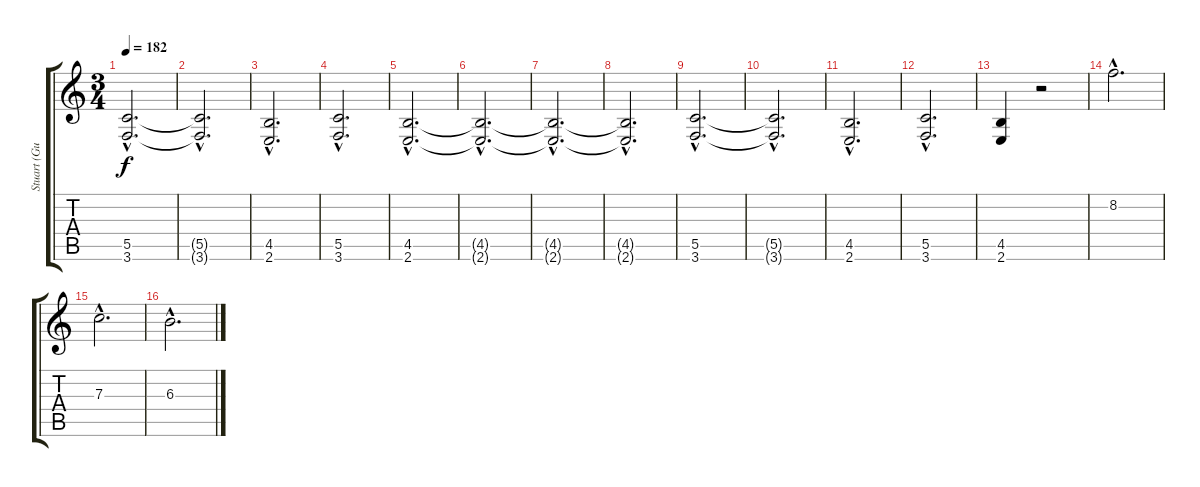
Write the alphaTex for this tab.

\track ("Stuart (Guitar)" "Stuart (Gu") {instrument distortionguitar}
\staff {score tabs}
\tuning (D4 A3 F3 C3 G2 D2) {hide}
\ts (3 4)
\tempo 182
\clef g2
\ks c
(5.5{hac} 3.6{hac}).2{d dy f} |
(5.5{hac t} 3.6{hac t}).2{d} |
(4.5{hac} 2.6{hac}).2{d} |
(5.5{hac} 3.6{hac}).2{d} |
(4.5{hac} 2.6{hac}).2{d} |
(4.5{hac t} 2.6{hac t}).2{d} |
(4.5{hac t} 2.6{hac t}).2{d} |
(4.5{hac t} 2.6{hac t}).2{d} |
(5.5{hac} 3.6{hac}).2{d} |
(5.5{hac t} 3.6{hac t}).2{d} |
(4.5{hac} 2.6{hac}).2{d} |
(5.5{hac} 3.6{hac}).2{d} |
(4.5 2.6).4 r.2 |
8.2{hac}.2{d} |
7.3{hac}.2{d} |
6.3{hac}.2{d}
